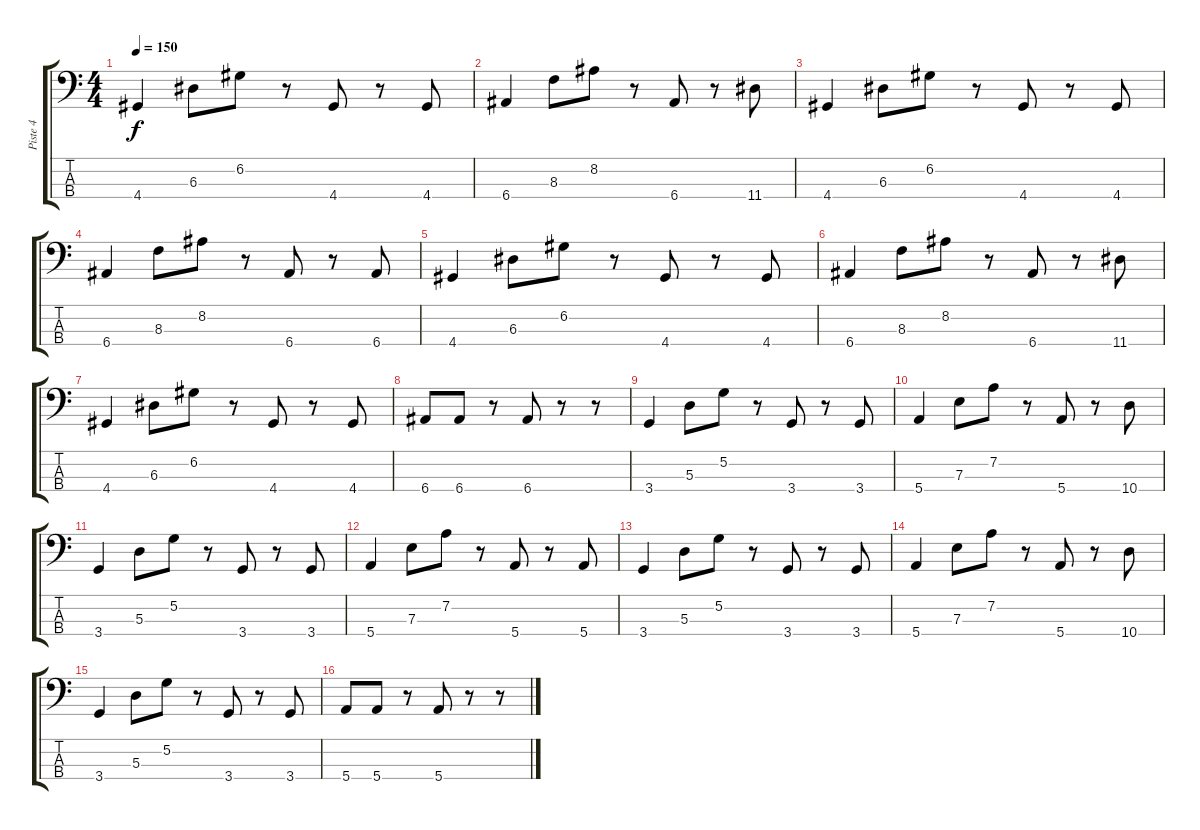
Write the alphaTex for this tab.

\track ("Piste 4" "Piste 4") {instrument synthbass1}
\staff {score tabs}
\tuning (G2 D2 A1 E1) {hide}
\ts (4 4)
\tempo 150
\clef f4
\ks c
4.4.4{dy f} 6.3.8 6.2.8 r.8 4.4.8 r.8 4.4.8 |
6.4.4 8.3.8 8.2.8 r.8 6.4.8 r.8 11.4.8 |
4.4.4 6.3.8 6.2.8 r.8 4.4.8 r.8 4.4.8 |
6.4.4 8.3.8 8.2.8 r.8 6.4.8 r.8 6.4.8 |
4.4.4 6.3.8 6.2.8 r.8 4.4.8 r.8 4.4.8 |
6.4.4 8.3.8 8.2.8 r.8 6.4.8 r.8 11.4.8 |
4.4.4 6.3.8 6.2.8 r.8 4.4.8 r.8 4.4.8 |
6.4.8 6.4.8 r.8 6.4.8 r.8 r.8 |
3.4.4 5.3.8 5.2.8 r.8 3.4.8 r.8 3.4.8 |
5.4.4 7.3.8 7.2.8 r.8 5.4.8 r.8 10.4.8 |
3.4.4 5.3.8 5.2.8 r.8 3.4.8 r.8 3.4.8 |
5.4.4 7.3.8 7.2.8 r.8 5.4.8 r.8 5.4.8 |
3.4.4 5.3.8 5.2.8 r.8 3.4.8 r.8 3.4.8 |
5.4.4 7.3.8 7.2.8 r.8 5.4.8 r.8 10.4.8 |
3.4.4 5.3.8 5.2.8 r.8 3.4.8 r.8 3.4.8 |
5.4.8 5.4.8 r.8 5.4.8 r.8 r.8
